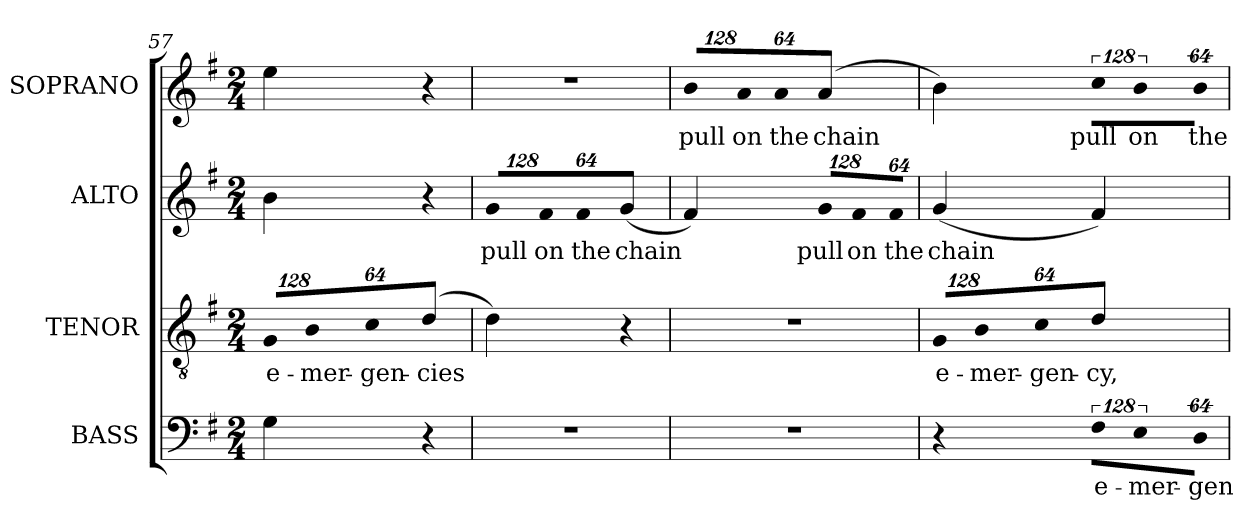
**kern	**text	**kern	**text	**kern	**text	**kern	**text
*part4	*part4	*part3	*part3	*part2	*part2	*part1	*part1
*staff4	*staff4	*staff3	*staff3	*staff2	*staff2	*staff1	*staff1
*I"BASS	*	*I"TENOR	*	*I"ALTO	*	*I"SOPRANO	*
*I'B.	*	*I'T.	*	*I'A.	*	*I'S.	*
*clefF4	*	*clefGv2	*	*clefG2	*	*clefG2	*
*	*	*ITrd7c12	*	*	*	*	*
*k[f#]	*	*k[f#]	*	*k[f#]	*	*k[f#]	*
*G:	*	*G:	*	*G:	*	*G:	*
*M2/4	*	*M2/4	*	*M2/4	*	*M2/4	*
*	*	*Xbrackettup	*	*	*	*	*
=57	=57	=57	=57	=57	=57	=57	=57
!	!	!LO:N:vis=8	!	!	!	!	!
!	!	!	!LO:LY:b:color=#000000	!	!	!	!
4Gi\	.	1024%85GGi/L	e-	4bi\	.	4eei\	.
!	!	!LO:N:vis=8	!	!	!	!	!
!	!	!	!LO:LY:b:color=#000000	!	!	!	!
.	.	1024%85BBi/	-mer-	.	.	.	.
!	!	!LO:N:vis=8	!	!	!	!	!
!	!	!	!LO:LY:b:color=#000000	!	!	!	!
.	.	512%43Ci/J	-gen-	.	.	.	.
!	!	!	!LO:LY:b:color=#000000	!	!	!	!
4r	.	(4Di\	-cies	4r	.	4r	.
=58	=58	=58	=58	=58	=58	=58	=58
!LO:N:vis=1	!	!	!	!	!	!	!
*	*	*	*	*Xbrackettup	*	*	*
!	!	!	!	!LO:N:vis=8	!	!	!
!	!	!	!	!	!LO:LY:b:color=#000000	!LO:N:vis=1	!
2r	.	4Di\)	.	1024%85gi/L	pull	2r	.
!	!	!	!	!LO:N:vis=8	!	!	!
!	!	!	!	!	!LO:LY:b:color=#000000	!	!
.	.	.	.	1024%85f#i/	on	.	.
!	!	!	!	!LO:N:vis=8	!	!	!
!	!	!	!	!	!LO:LY:b:color=#000000	!	!
.	.	.	.	512%43f#i/J	the	.	.
!	!	!	!	!	!LO:LY:b:color=#000000	!	!
.	.	4r	.	(4gi/	chain	.	.
!!LO:LB:g=z
=59	=59	=59	=59	=59	=59	=59	=59
!LO:N:vis=1	!	!LO:N:vis=1	!	!	!	!	!
*	*	*	*	*	*	*Xbrackettup	*
!	!	!	!	!	!	!LO:N:vis=8	!
!	!	!	!	!	!	!	!LO:LY:b:color=#000000
2r	.	2r	.	4f#i/)	.	1024%85bi/L	pull
!	!	!	!	!	!	!LO:N:vis=8	!
!	!	!	!	!	!	!	!LO:LY:b:color=#000000
.	.	.	.	.	.	1024%85ai/	on
!	!	!	!	!	!	!LO:N:vis=8	!
!	!	!	!	!	!	!	!LO:LY:b:color=#000000
.	.	.	.	.	.	512%43ai/J	the
!	!	!	!	!LO:N:vis=8	!	!	!
!	!	!	!	!	!LO:LY:b:color=#000000	!	!
!	!	!	!	!	!	!	!LO:LY:b:color=#000000
.	.	.	.	1024%85gi/L	pull	(4ai/	chain
!	!	!	!	!LO:N:vis=8	!	!	!
!	!	!	!	!	!LO:LY:b:color=#000000	!	!
.	.	.	.	1024%85f#i/	on	.	.
!	!	!	!	!LO:N:vis=8	!	!	!
!	!	!	!	!	!LO:LY:b:color=#000000	!	!
.	.	.	.	512%43f#i/J	the	.	.
=60	=60	=60	=60	=60	=60	=60	=60
!	!	!LO:N:vis=8	!	!	!	!	!
!	!	!	!LO:LY:b:color=#000000	!	!	!	!
!	!	!	!	!	!LO:LY:b:color=#000000	!	!
4r	.	1024%85GGi/L	e-	(4gi/	chain	4bi\)	.
!	!	!LO:N:vis=8	!	!	!	!	!
!	!	!	!LO:LY:b:color=#000000	!	!	!	!
.	.	1024%85BBi/	-mer-	.	.	.	.
!	!	!LO:N:vis=8	!	!	!	!	!
!	!	!	!LO:LY:b:color=#000000	!	!	!	!
.	.	512%43Ci/J	-gen-	.	.	.	.
!LO:N:vis=8	!	!	!	!	!	!	!
!	!LO:LY:b:color=#000000	!	!	!	!	!	!
!	!	!	!LO:LY:b:color=#000000	!	!	!	!
*	*	*	*	*	*	*brackettup	*
!	!	!	!	!	!	!LO:N:vis=8	!
!	!	!	!	!	!	!	!LO:LY:b:color=#000000
1024%85F#i\L	e-	4Di\	-cy,	4f#i/)	.	1024%85cci\L	pull
!LO:N:vis=8	!	!	!	!	!	!	!
!	!LO:LY:b:color=#000000	!	!	!	!	!LO:N:vis=8	!
!	!	!	!	!	!	!	!LO:LY:b:color=#000000
1024%85Ei\	-mer-	.	.	.	.	1024%85bi\	on
!LO:N:vis=8	!	!	!	!	!	!	!
!	!LO:LY:b:color=#000000	!	!	!	!	!LO:N:vis=8	!
!	!	!	!	!	!	!	!LO:LY:b:color=#000000
512%43Di\J	-gen-	.	.	.	.	512%43bi\J	the
=	=	=	=	=	=	=	=
*-	*-	*-	*-	*-	*-	*-	*-
